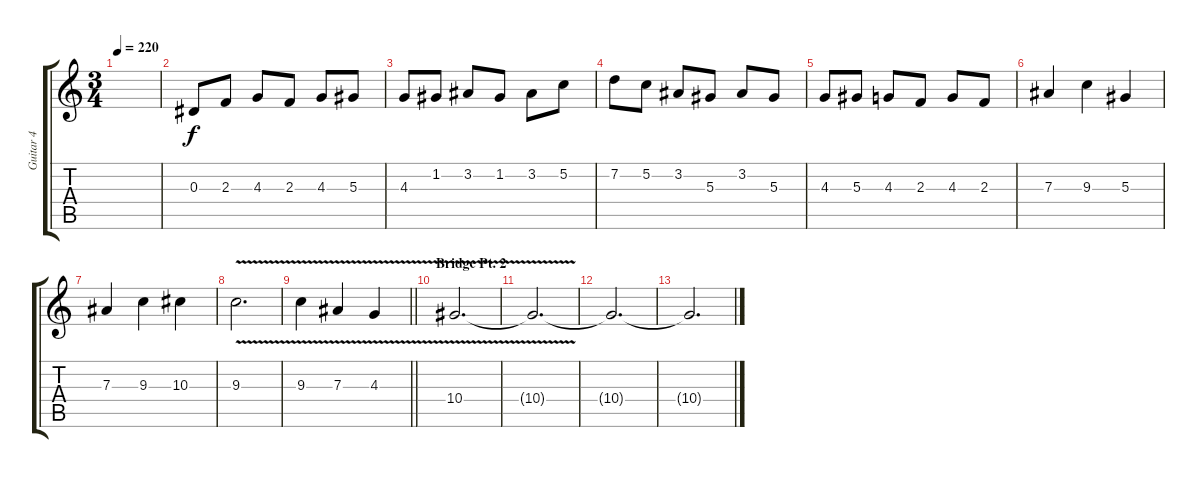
\track ("Guitar 4" "Guitar 4") {instrument distortionguitar}
\staff {score tabs}
\tuning (C4 G3 Eb3 Bb2 F2 C2) {hide}
\ts (3 4)
\tempo 220
\clef g2
\ks c
|
0.3.8 2.3.8 4.3.8 2.3.8 4.3.8 5.3.8 |
4.3.8 1.2.8 3.2.8 1.2.8 3.2.8 5.2.8 |
7.2.8 5.2.8 3.2.8 5.3.8 3.2.8 5.3.8 |
4.3.8 5.3.8 4.3.8 2.3.8 4.3.8 2.3.8 |
7.3.4 9.3.4 5.3.4 |
7.3.4 9.3.4 10.3.4 |
9.3{v}.2{d} |
\barLineRight lightlight
9.3{v}.4 7.3{v}.4 4.3{v}.4 |
\section ("" "Bridge Pt. 2")
10.4{v}.2{d volume 4} |
10.4{t}.2{d} |
10.4{t}.2{d} |
10.4{t}.2{d}
